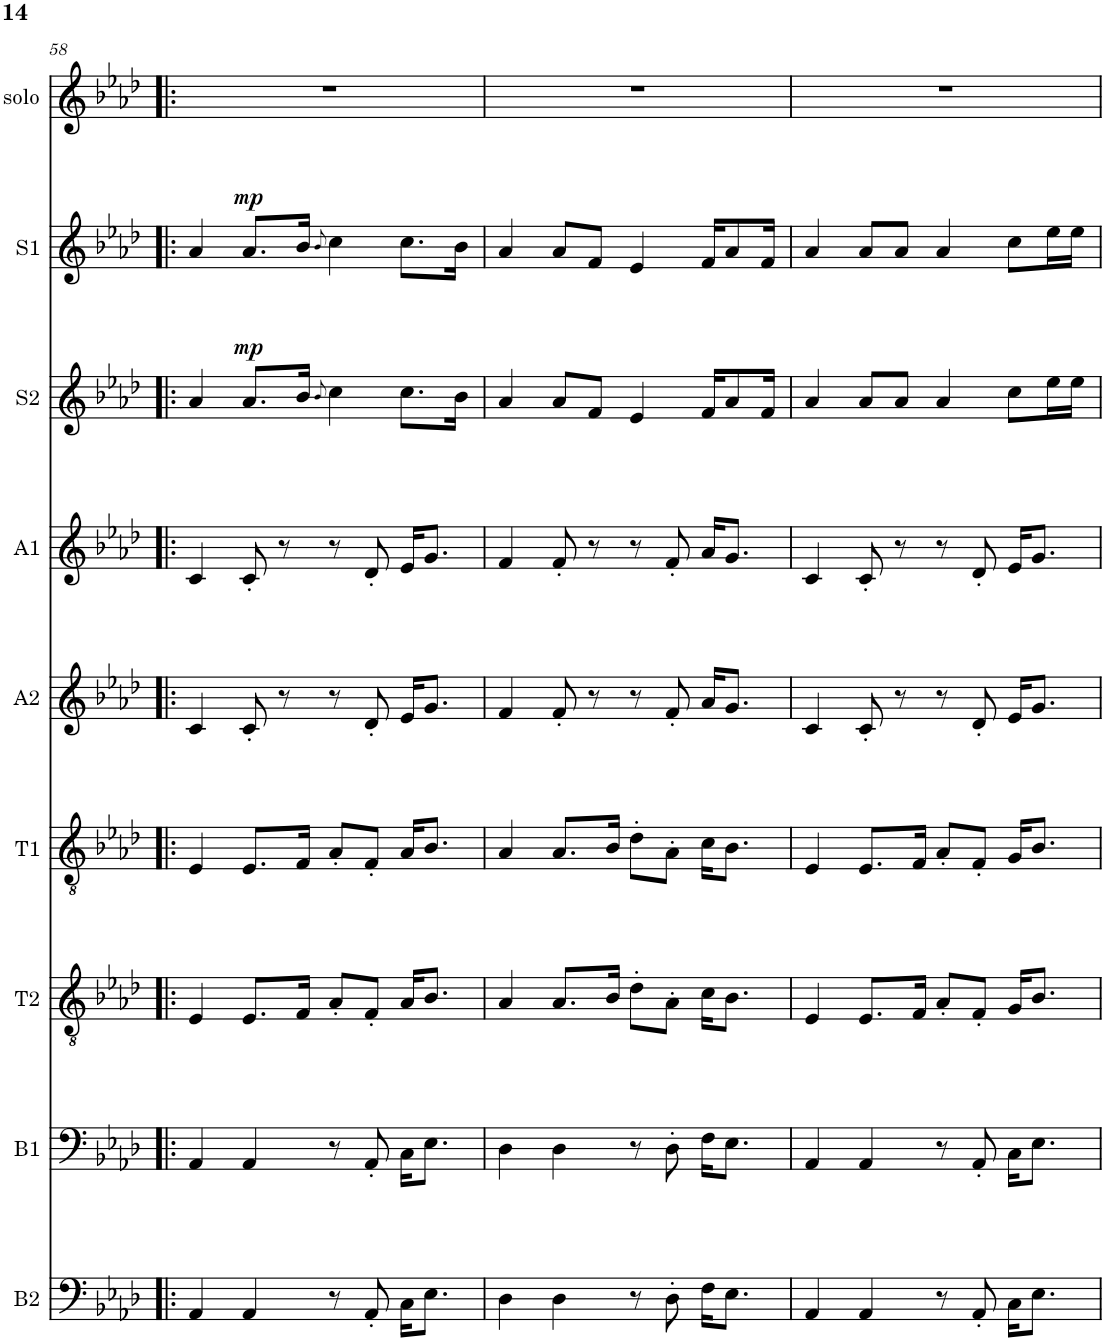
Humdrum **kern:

**kern	**kern	**kern	**kern	**kern	**kern	**kern	**dynam	**kern	**dynam	**kern
*part9	*part8	*part7	*part6	*part5	*part4	*part3	*part3	*part2	*part2	*part1
*staff9	*staff8	*staff7	*staff6	*staff5	*staff4	*staff3	*staff3	*staff2	*staff2	*staff1
*I"B2	*I"B1	*I"T2	*I"T1	*I"A2	*I"A1	*I"S2	*	*I"S1	*	*I"solo
*I'B2	*I'B1	*I'T2	*I'T1	*I'A2	*I'A1	*I'S2	*	*I'S1	*	*I'solo
!!LO:PB:g=z
*clefF4	*clefF4	*clefGv2	*clefGv2	*clefG2	*clefG2	*clefG2	*	*clefG2	*	*clefG2
*k[b-e-a-d-]	*k[b-e-a-d-]	*k[b-e-a-d-]	*k[b-e-a-d-]	*k[b-e-a-d-]	*k[b-e-a-d-]	*k[b-e-a-d-]	*	*k[b-e-a-d-]	*	*k[b-e-a-d-]
*M4/4	*M4/4	*M4/4	*M4/4	*M4/4	*M4/4	*M4/4	*	*M4/4	*	*M4/4
=58!|:	=58!|:	=58!|:	=58!|:	=58!|:	=58!|:	=58!|:	=58!|:	=58!|:	=58!|:	=58!|:
4AA-/	4AA-/	4E-/	4E-/	4c/	4c/	4a-/	.	4a-/	.	1r
!	!	!	!	!	!	!	!LO:DY:a	!	!LO:DY:a	!
4AA-/	4AA-/	8.E-/L	8.E-/L	8c'</	8c'</	8.a-/L	mp	8.a-/L	mp	.
.	.	.	.	8r	8r	.	.	.	.	.
.	.	16F/Jk	16F/Jk	.	.	16b-/Jk	.	16b-/Jk	.	.
.	.	.	.	.	.	8qb-/	.	8qb-/	.	.
8r	8r	8A-'</L	8A-'</L	8r	8r	4cc\	.	4cc\	.	.
8AA-'</	8AA-'</	8F'</J	8F'</J	8d-'</	8d-'</	.	.	.	.	.
16C\KL	16C\KL	16A-/KL	16A-/KL	16e-/KL	16e-/KL	8.cc\L	.	8.cc\L	.	.
8.E-\J	8.E-\J	8.B-/J	8.B-/J	8.g/J	8.g/J	.	.	.	.	.
.	.	.	.	.	.	16b-\Jk	.	16b-\Jk	.	.
=59	=59	=59	=59	=59	=59	=59	=59	=59	=59	=59
4D-\	4D-\	4A-/	4A-/	4f/	4f/	4a-/	.	4a-/	.	1r
4D-\	4D-\	8.A-/L	8.A-/L	8f'</	8f'</	8a-/L	.	8a-/L	.	.
.	.	.	.	8r	8r	8f/J	.	8f/J	.	.
.	.	16B-/Jk	16B-/Jk	.	.	.	.	.	.	.
8r	8r	8d-'>\L	8d-'>\L	8r	8r	4e-/	.	4e-/	.	.
8D-'>\	8D-'>\	8A-'>\J	8A-'>\J	8f'</	8f'</	.	.	.	.	.
16F\KL	16F\KL	16c\KL	16c\KL	16a-/KL	16a-/KL	16f/KL	.	16f/KL	.	.
8.E-\J	8.E-\J	8.B-\J	8.B-\J	8.g/J	8.g/J	8a-/	.	8a-/	.	.
.	.	.	.	.	.	16f/Jk	.	16f/Jk	.	.
=60	=60	=60	=60	=60	=60	=60	=60	=60	=60	=60
4AA-/	4AA-/	4E-/	4E-/	4c/	4c/	4a-/	.	4a-/	.	1r
4AA-/	4AA-/	8.E-/L	8.E-/L	8c'</	8c'</	8a-/L	.	8a-/L	.	.
.	.	.	.	8r	8r	8a-/J	.	8a-/J	.	.
.	.	16F/Jk	16F/Jk	.	.	.	.	.	.	.
8r	8r	8A-'</L	8A-'</L	8r	8r	4a-/	.	4a-/	.	.
8AA-'</	8AA-'</	8F'</J	8F'</J	8d-'</	8d-'</	.	.	.	.	.
16C\KL	16C\KL	16G/KL	16G/KL	16e-/KL	16e-/KL	8cc\L	.	8cc\L	.	.
8.E-\J	8.E-\J	8.B-/J	8.B-/J	8.g/J	8.g/J	.	.	.	.	.
.	.	.	.	.	.	16ee-\L	.	16ee-\L	.	.
.	.	.	.	.	.	16ee-\JJ	.	16ee-\JJ	.	.
=	=	=	=	=	=	=	=	=	=	=
*-	*-	*-	*-	*-	*-	*-	*-	*-	*-	*-
